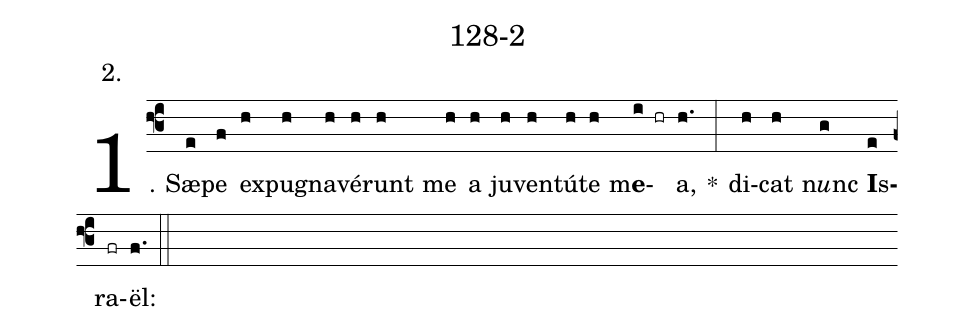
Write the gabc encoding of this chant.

name: 128-2;
annotation: 2.;
%%
(f3)1. Sæ(e)pe(f) ex(h)pu(h)gna(h)vé(h)runt(h) me(h) a(h) ju(h)ven(h)tú(h)te(h) m<b>e</b>(i hr)a,(h.) *(:) di(h)cat(h) n<i>u</i>nc(g) <b>I</b>s(e)ra(fr)ël:(f.) (::)
